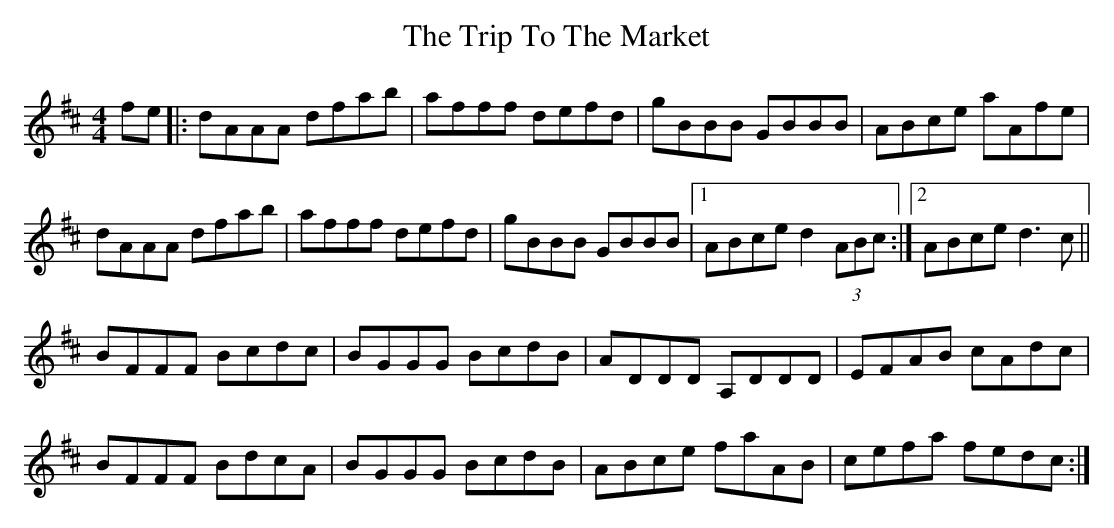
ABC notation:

X:1
T: The Trip To The Market
M: 4/4
L: 1/8
K: Dmaj
fe|:dAAA dfab|afff defd|gBBB GBBB|ABce aAfe|
dAAA dfab|afff defd|gBBB GBBB|1 ABce d2 (3ABc:|2 ABce d3 c||
BFFF Bcdc|BGGG BcdB|ADDD A,DDD|EFAB cAdc|
BFFF BdcA|BGGG BcdB|ABce faAB|cefa fedc:|
